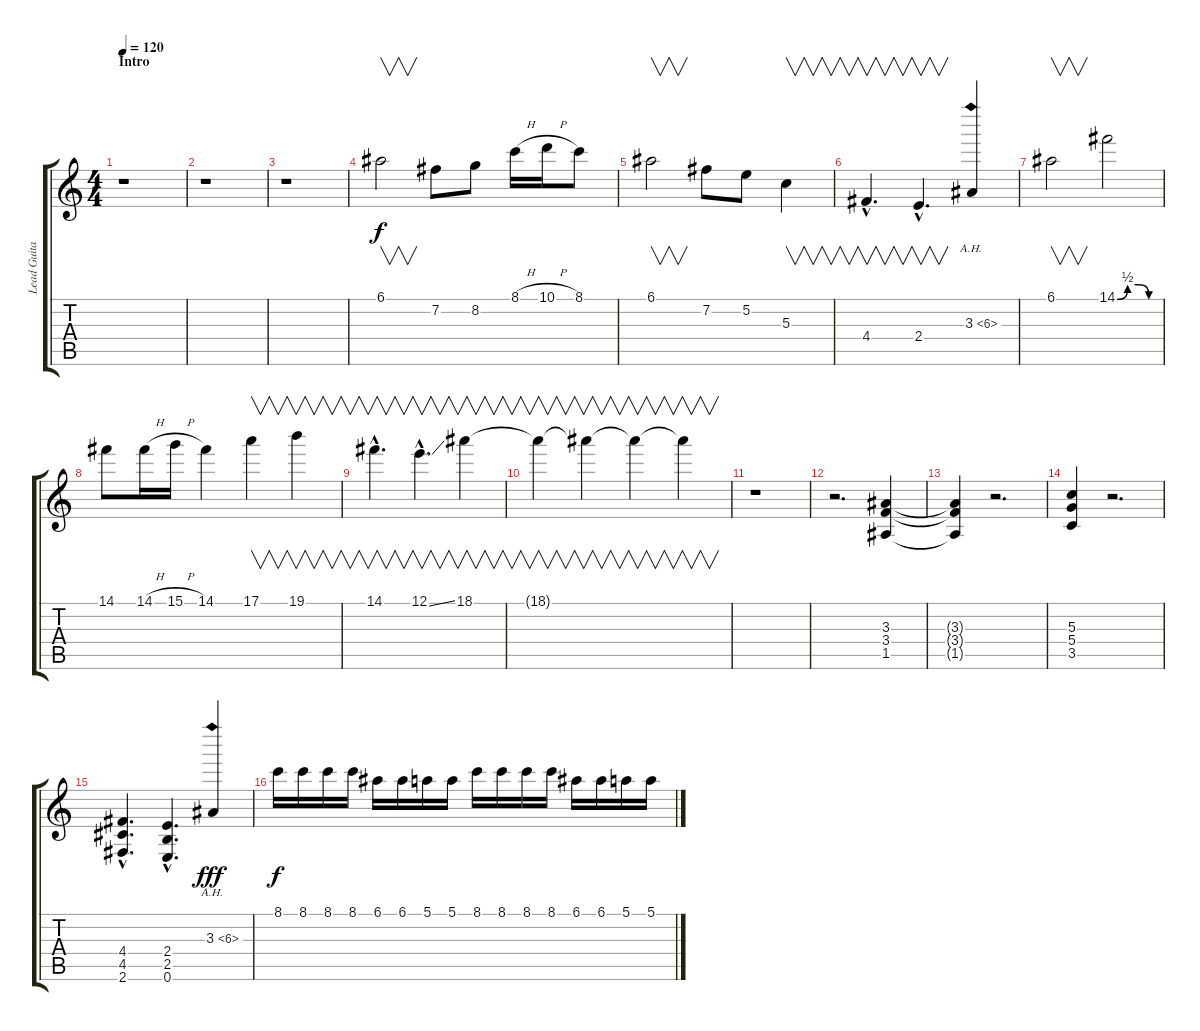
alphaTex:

\track ("Lead Guitar" "Lead Guita") {instrument overdrivenguitar}
\staff {score tabs}
\tuning (E4 B3 G3 D3 A2 E2) {hide}
\ts (4 4)
\section ("" "Intro")
\tempo 120
\clef g2
\ks c
r.1{dy f instrument overdrivenguitar} |
r.1 |
r.1 |
6.1.2{v} 7.2.8 8.2.8 8.1{h}.16 10.1{h}.16 8.1.8 |
6.1.2{v} 7.2.8 5.2.8 5.3.4{v} |
4.4{hac}.4{v d} 2.4{hac}.4{v d} 3.3{ah 3}.4 |
6.1.2{v} 14.1{be (custom 0 0 15 2 30 2 45 0 60 0)}.2 |
14.1.8 14.1{h}.16 15.1{h}.16 14.1.4 17.1.4{v} 19.1.4{v} |
14.1{hac}.4{v d} 12.1{ss hac}.4{v d} 18.1.4{v} |
18.1{t}.4{v} 18.1{t}.4{v} 18.1{t}.4{v} 18.1{t}.4{v} |
r.1 |
r.2{d} (3.3 3.4 1.5).4 |
(3.3{t} 3.4{t} 1.5{t}).4 r.2{d} |
(5.3 5.4 3.5).4 r.2{d} |
(4.4{hac} 4.5{hac} 2.6{hac}).4{d} (2.4{hac} 2.5{hac} 0.6{hac}).4{d} 3.3{ah 3}.4{dy fff} |
8.1.16{dy f} 8.1.16 8.1.16 8.1.16 6.1.16 6.1.16 5.1.16 5.1.16 8.1.16 8.1.16 8.1.16 8.1.16 6.1.16 6.1.16 5.1.16 5.1.16
